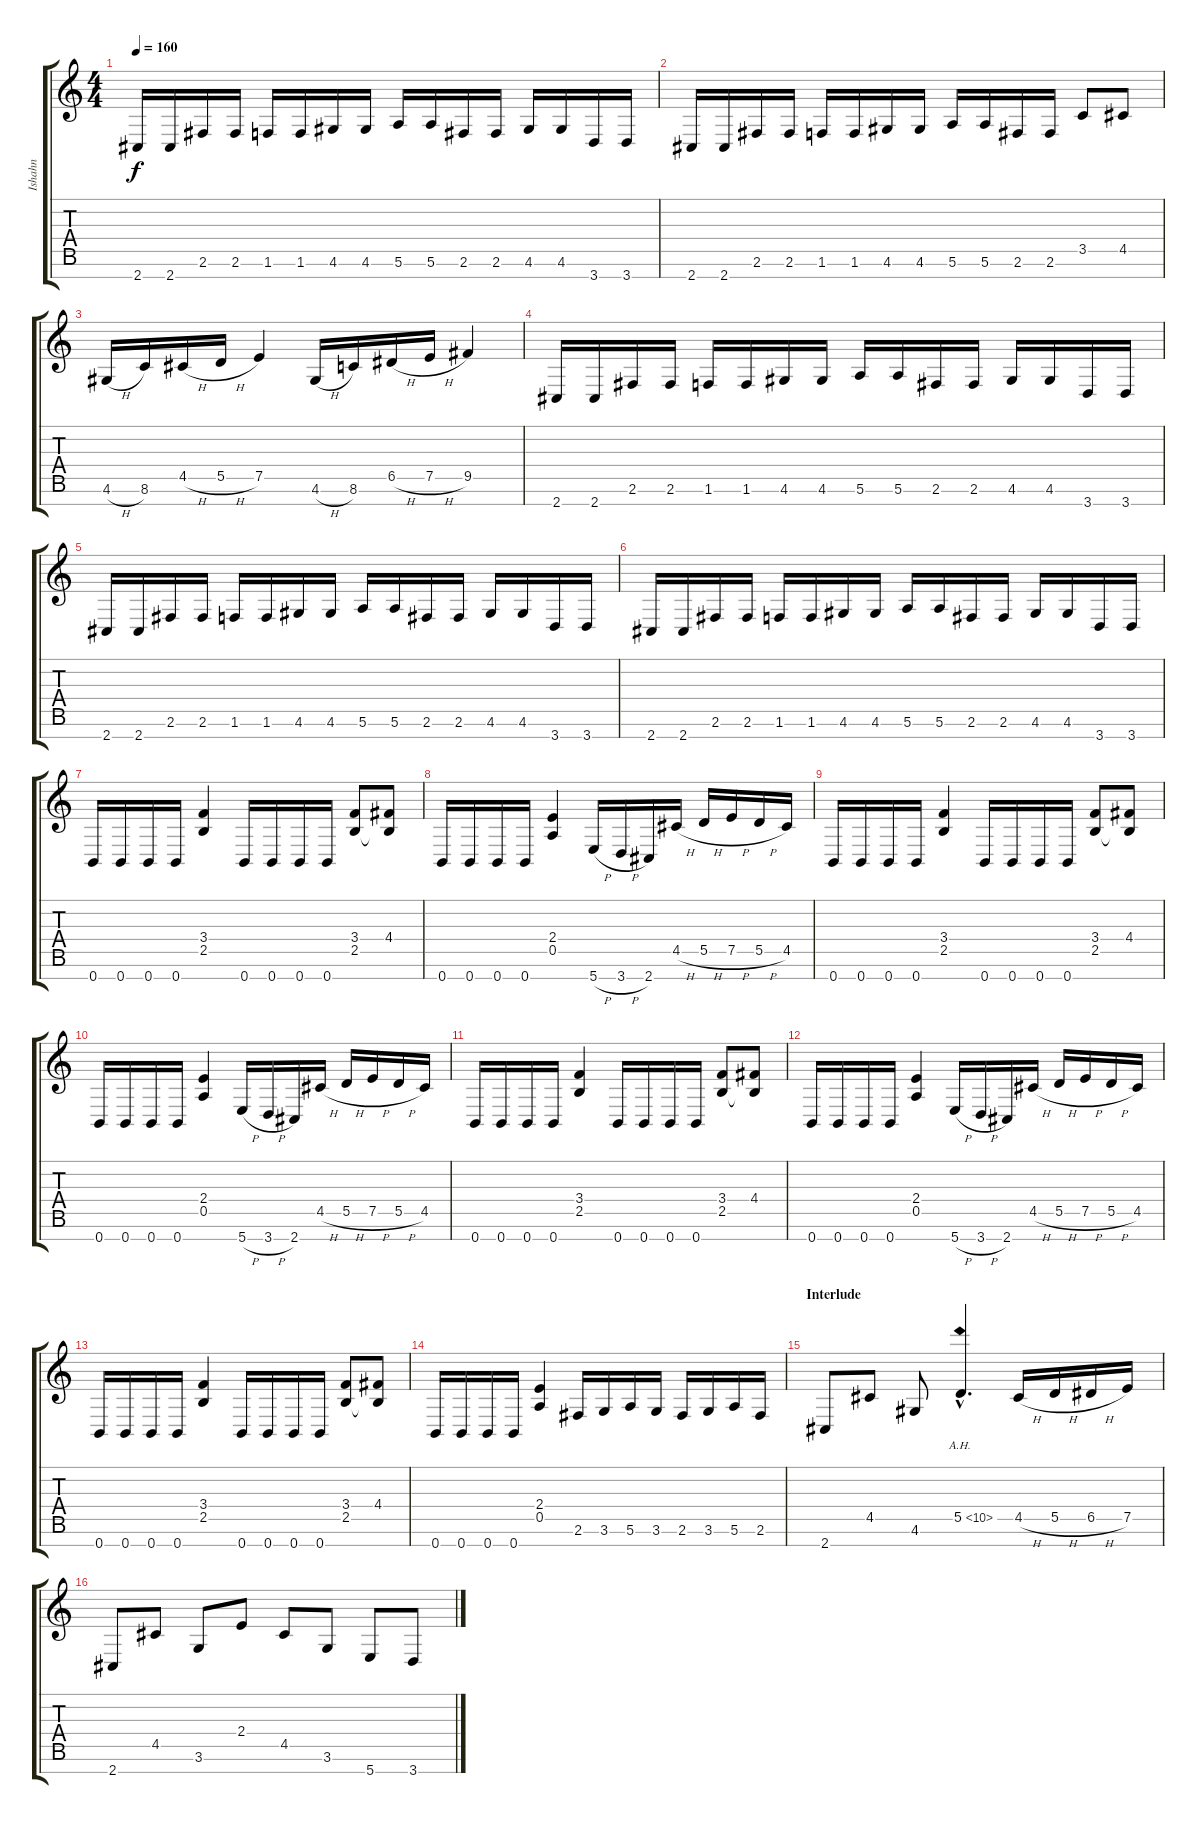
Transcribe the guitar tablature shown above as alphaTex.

\track ("Ishahn" "Ishahn") {instrument distortionguitar}
\staff {score tabs}
\tuning (E4 B3 G3 D3 A2 E2 B1) {hide}
\ts (4 4)
\tempo 160
\clef g2
\ks c
2.7.16{dy f} 2.7.16 2.6.16 2.6.16 1.6.16 1.6.16 4.6.16 4.6.16 5.6.16 5.6.16 2.6.16 2.6.16 4.6.16 4.6.16 3.7.16 3.7.16 |
2.7.16 2.7.16 2.6.16 2.6.16 1.6.16 1.6.16 4.6.16 4.6.16 5.6.16 5.6.16 2.6.16 2.6.16 3.5.8 4.5.8 |
4.6{h}.16 8.6.16 4.5{h}.16 5.5{h}.16 7.5.4 4.6{h}.16 8.6.16 6.5{h}.16 7.5{h}.16 9.5.4 |
2.7.16 2.7.16 2.6.16 2.6.16 1.6.16 1.6.16 4.6.16 4.6.16 5.6.16 5.6.16 2.6.16 2.6.16 4.6.16 4.6.16 3.7.16 3.7.16 |
2.7.16 2.7.16 2.6.16 2.6.16 1.6.16 1.6.16 4.6.16 4.6.16 5.6.16 5.6.16 2.6.16 2.6.16 4.6.16 4.6.16 3.7.16 3.7.16 |
2.7.16 2.7.16 2.6.16 2.6.16 1.6.16 1.6.16 4.6.16 4.6.16 5.6.16 5.6.16 2.6.16 2.6.16 4.6.16 4.6.16 3.7.16 3.7.16 |
0.7.16 0.7.16 0.7.16 0.7.16 (3.4 2.5).4 0.7.16 0.7.16 0.7.16 0.7.16 (3.4 2.5).8 (4.4 2.5{t}).8 |
0.7.16 0.7.16 0.7.16 0.7.16 (2.4 0.5).4 5.7{h}.16 3.7{h}.16 2.7.16 4.5{h}.16 5.5{h}.16 7.5{h}.16 5.5{h}.16 4.5.16 |
0.7.16 0.7.16 0.7.16 0.7.16 (3.4 2.5).4 0.7.16 0.7.16 0.7.16 0.7.16 (3.4 2.5).8 (4.4 2.5{t}).8 |
0.7.16 0.7.16 0.7.16 0.7.16 (2.4 0.5).4 5.7{h}.16 3.7{h}.16 2.7.16 4.5{h}.16 5.5{h}.16 7.5{h}.16 5.5{h}.16 4.5.16 |
0.7.16 0.7.16 0.7.16 0.7.16 (3.4 2.5).4 0.7.16 0.7.16 0.7.16 0.7.16 (3.4 2.5).8 (4.4 2.5{t}).8 |
0.7.16 0.7.16 0.7.16 0.7.16 (2.4 0.5).4 5.7{h}.16 3.7{h}.16 2.7.16 4.5{h}.16 5.5{h}.16 7.5{h}.16 5.5{h}.16 4.5.16 |
0.7.16 0.7.16 0.7.16 0.7.16 (3.4 2.5).4 0.7.16 0.7.16 0.7.16 0.7.16 (3.4 2.5).8 (4.4 2.5{t}).8 |
0.7.16 0.7.16 0.7.16 0.7.16 (2.4 0.5).4 2.6.16 3.6.16 5.6.16 3.6.16 2.6.16 3.6.16 5.6.16 2.6.16 |
\section ("" "Interlude")
2.7.8 4.5.8 4.6.8 5.5{ah 5 hac}.4{d} 4.5{h}.16 5.5{h}.16 6.5{h}.16 7.5.16 |
2.7.8 4.5.8 3.6.8 2.4.8 4.5.8 3.6.8 5.7.8 3.7.8
